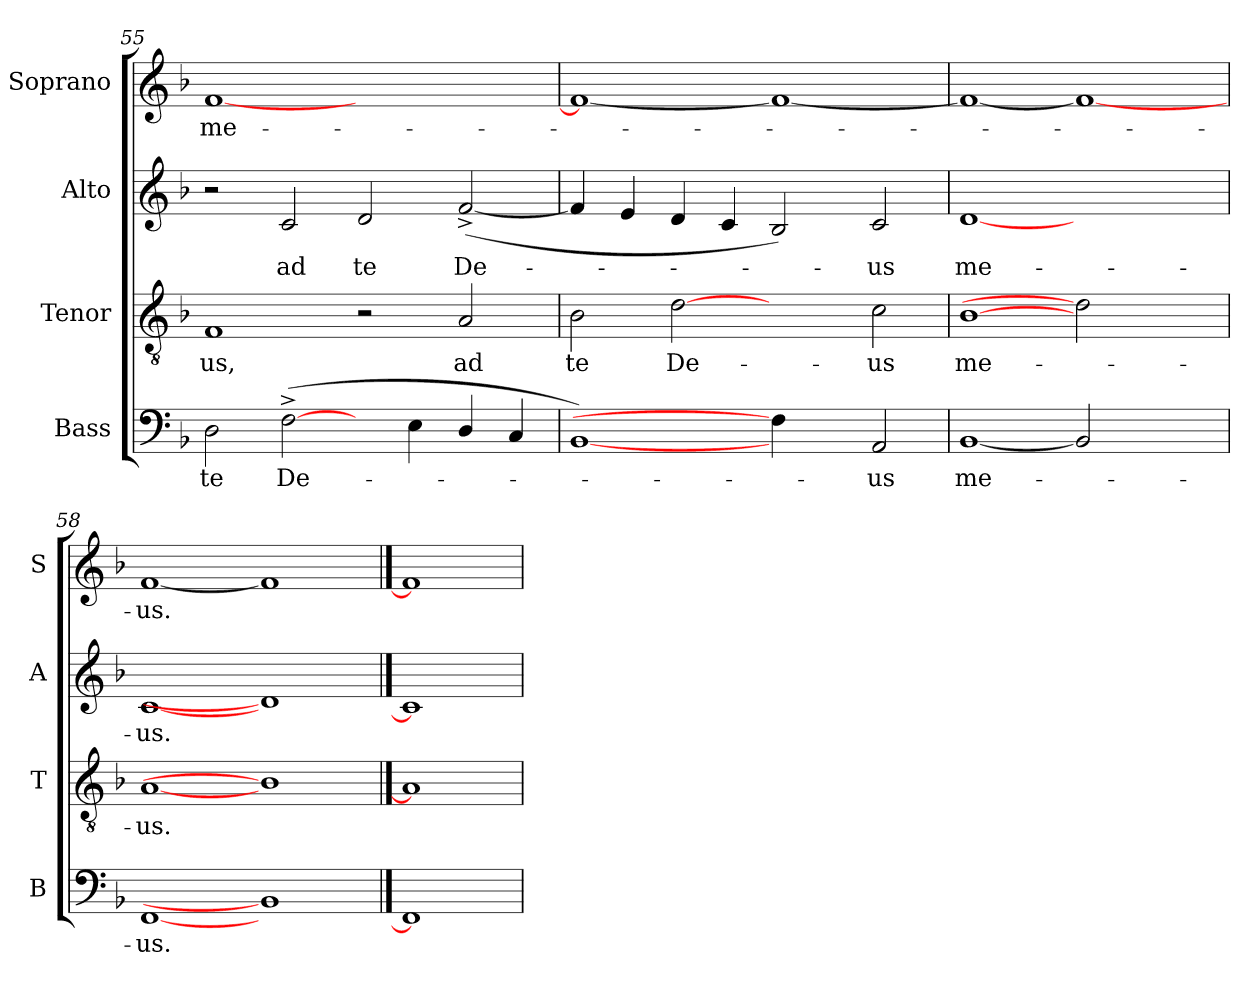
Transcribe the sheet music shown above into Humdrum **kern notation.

**kern	**text	**kern	**text	**kern	**text	**kern	**text
*part4	*part4	*part3	*part3	*part2	*part2	*part1	*part1
*staff4	*staff4	*staff3	*staff3	*staff2	*staff2	*staff1	*staff1
*I"Bass	*	*I"Tenor	*	*I"Alto	*	*I"Soprano	*
*I'B	*	*I'T	*	*I'A	*	*I'S	*
*clefF4	*	*clefGv2	*	*clefG2	*	*clefG2	*
*k[b-]	*	*k[b-]	*	*k[b-]	*	*k[b-]	*
*F:	*	*F:	*	*F:	*	*F:	*
=55	=55	=55	=55	=55	=55	=55	=55
!	!LO:LY:b	!	!LO:LY:b	!	!	!	!LO:LY:b
2D\	te	1F	-us,	2r	.	[1f	me-
!	!LO:LY:b	!	!	!	!LO:LY:b	!	!
(<[2F^\	De-	.	.	2c/	ad	.	.
!	!	!	!	!	!LO:LY:b	!	!
4ryy	.	2r	.	2d/	te	1ryy	.
4E\	.	.	.	.	.	.	.
!	!	!	!LO:LY:b	!	!LO:LY:b	!	!
4D/	.	2A/	ad	(<[2f^/	De-	.	.
4C/	.	.	.	.	.	.	.
!!LO:LB:g=z
=56	=56	=56	=56	=56	=56	=56	=56
!	!	!	!LO:LY:b	!	!	!	!
[1BB-)	.	2B-\	te	4f/]	.	1f_	.
.	.	.	.	4e/	.	.	.
!	!	!	!LO:LY:b	!	!	!	!
.	.	[2d	De-	4d/	.	.	.
.	.	.	.	4c/	.	.	.
4F\]	.	2ryy	.	2B-/)	.	1f_	.
4ryy	.	.	.	.	.	.	.
!	!LO:LY:b	!	!LO:LY:b	!	!LO:LY:b	!	!
2AA/	us	2c\	-us	2c/	us	.	.
=57	=57	=57	=57	=57	=57	=57	=57
!	!LO:LY:b	!	!LO:LY:b	!	!LO:LY:b	!	!
[1BB-	me-	[1B-	me-	[1d	me-	1f_	.
2BB-]	.	2d]	.	1ryy	.	1f_	.
2ryy	.	2ryy	.	.	.	.	.
=58	=58	=58	=58	=58	=58	=58	=58
!	!LO:LY:b	!	!LO:LY:b	!	!LO:LY:b	!	!LO:LY:b
[1FF	-us.	[1A	-us.	[1c	-us.	[1f	us.
1BB-]	.	1B-]	.	1d]	.	1f]	.
==59	==59	==59	==59	==59	==59	==59	==59
1FF]	.	1A]	.	1c]	.	1f]	.
=	=	=	=	=	=	=	=
*-	*-	*-	*-	*-	*-	*-	*-
